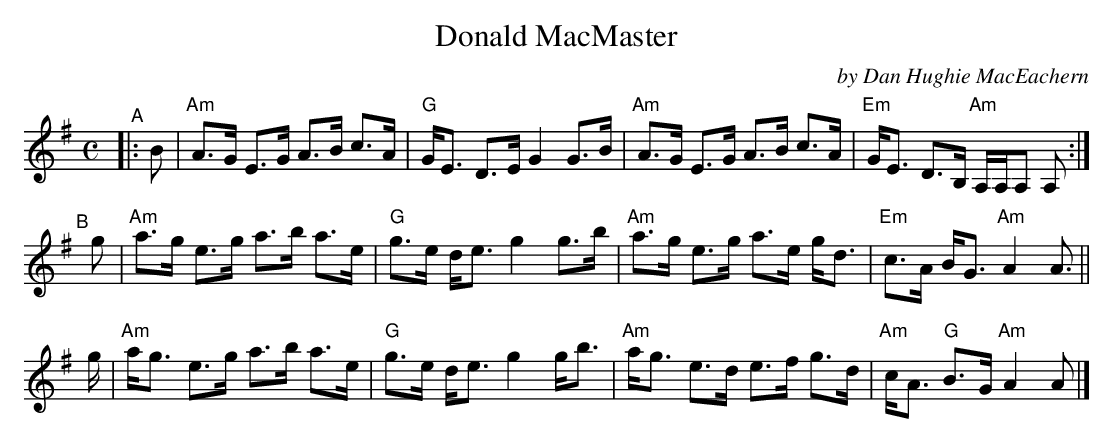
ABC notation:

X:1
T: Donald MacMaster
C: by Dan Hughie MacEachern
M: C
L: 1/8
K: Ador
"^A"|: B |\
"Am"A>G E>G A>B c>A | "G"G<E D>E G2 G>B |\
"Am"A>G E>G A>B c>A | "Em"G<E D>B, "Am"A,/A,/A, A, :|
"^B"[|] g |\
"Am"a>g e>g a>b a>e | "G"g>e d<e g2 g>b |\
"Am"a>g e>g a>e g<d | "Em"c>A B<G "Am"A2 A> ||
g |\
"Am"a<g e>g a>b a>e | "G"g>e d<e g2 g<b |\
"Am"a<g e>d e>f g>d | "Am"c<A "G"B>G "Am"A2 A |]
